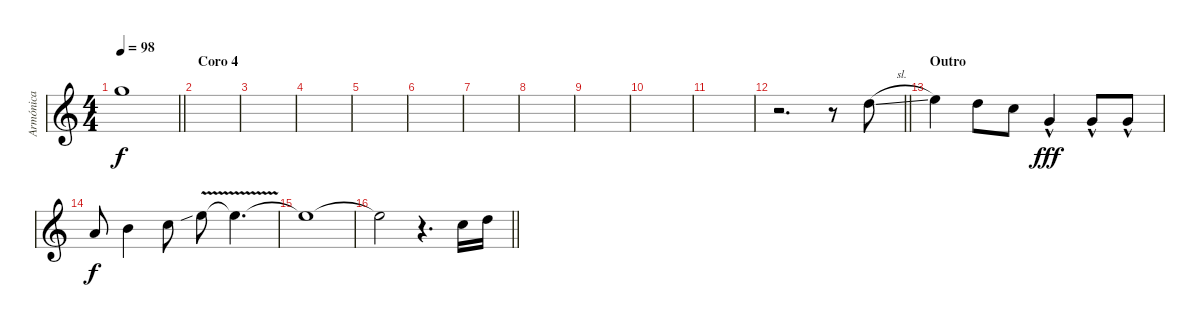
\track ("Armónica" "Armónica") {instrument harmonica}
\staff {score}
\tuning (E4 B3 G3 D3 A2 E2) {hide}
\ts (4 4)
\tempo 98
\clef g2
\barLineRight lightlight
\ks c
15.1{t}.1{dy f} |
\section ("" "Coro 4")
|
|
|
|
|
|
|
|
|
|
\barLineRight lightlight
r.2{d} r.8 10.1{sl}.8 |
\section ("" "Outro")
12.1{be (custom 0 0 10 1 20 1 30 0 60 0)}.4 10.1.8 8.1.8 8.2{be (custom 0 0 10 1 20 1 30 0 60 0) hac}.4{dy fff} 8.2{hac}.8 8.2{hac}.8 |
5.1.8{dy f} 7.1.4 8.1.8 12.1{v sib}.8 12.1{t}.4{d} |
12.1{t}.1 |
\barLineRight lightlight
12.1{t}.2 r.4{d} 13.2.16 15.2.16
